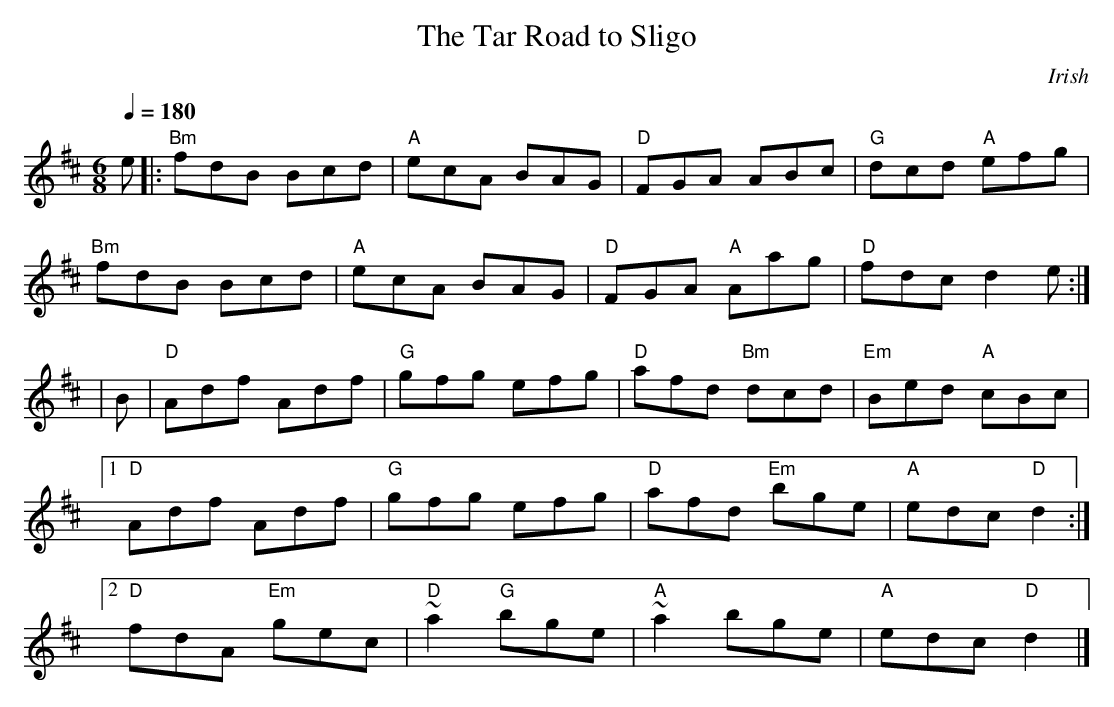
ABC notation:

X:1
T:The Tar Road to Sligo
C:Irish
M:6/8
Q:1/4=180
K: D
 e|:"Bm"fdB Bcd|"A"ecA BAG|"D"FGA ABc|"G"dcd "A"efg|
"Bm"fdB Bcd |"A"ecA BAG|"D"FGA "A"Aag|"D"fdc ""d2 e :|]
|B|"D"Adf Adf|"G"gfg efg|"D"afd "Bm"dcd|"Em"Bed "A"cBc|
[1 "D"Adf Adf|"G"gfg efg|"D"afd "Em"bge|"A"edc "D"d2 :|]
[2"D"fdA "Em"gec|"D"~a2  "G"bge|"A"~a2 bge|"A"edc "D"d2 |]
